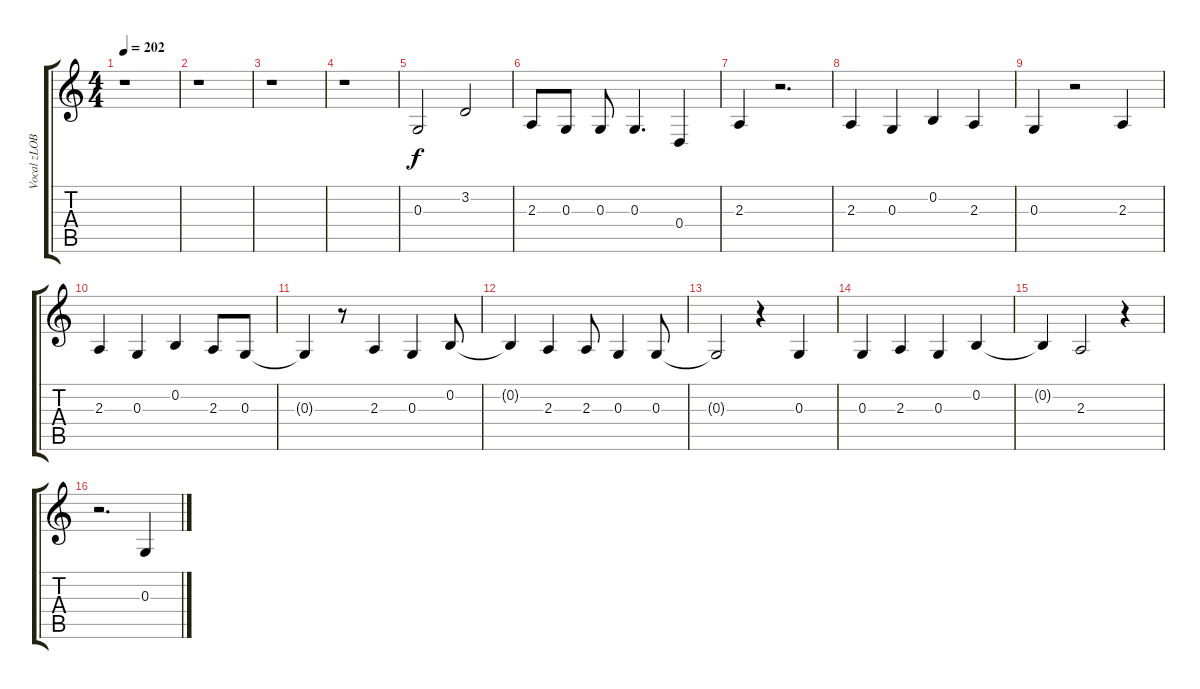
\track ("Vocal zLOB" "Vocal zLOB") {instrument altosax}
\staff {score tabs}
\tuning (E4 B3 G3 D3 A2 E2) {hide}
\ts (4 4)
\tempo 202
\clef g2
\ks c
r.1{dy f} |
r.1 |
r.1 |
r.1 |
0.3.2 3.2.2 |
2.3.8 0.3.8 0.3.8 0.3.4{d} 0.4.4 |
2.3.4 r.2{d} |
2.3.4 0.3.4 0.2.4 2.3.4 |
0.3.4 r.2 2.3.4 |
2.3.4 0.3.4 0.2.4 2.3.8 0.3.8 |
0.3{t}.4 r.8 2.3.4 0.3.4 0.2.8 |
0.2{t}.4 2.3.4 2.3.8 0.3.4 0.3.8 |
0.3{t}.2 r.4 0.3.4 |
0.3.4 2.3.4 0.3.4 0.2.4 |
0.2{t}.4 2.3.2 r.4 |
r.2{d} 0.3.4
